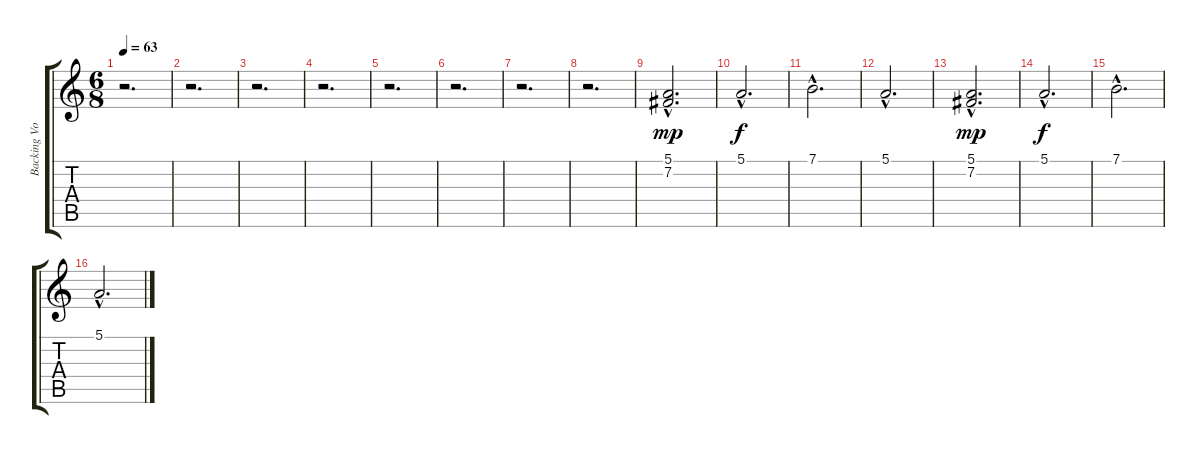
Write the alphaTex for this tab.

\track ("Backing Vocals" "Backing Vo") {instrument choiraahs}
\staff {score tabs}
\tuning (E4 B3 G3 D3 A2 E2) {hide}
\ts (6 8)
\tempo 63
\clef g2
\ks c
r.2{d dy mp instrument choiraahs} |
r.2{d} |
r.2{d} |
r.2{d} |
r.2{d} |
r.2{d} |
r.2{d} |
r.2{d} |
(5.1{hac} 7.2{hac}).2{d} |
5.1{hac}.2{d dy f} |
7.1{hac}.2{d} |
5.1{hac}.2{d} |
(5.1{hac} 7.2{hac}).2{d dy mp} |
5.1{hac}.2{d dy f} |
7.1{hac}.2{d} |
5.1{hac}.2{d}
